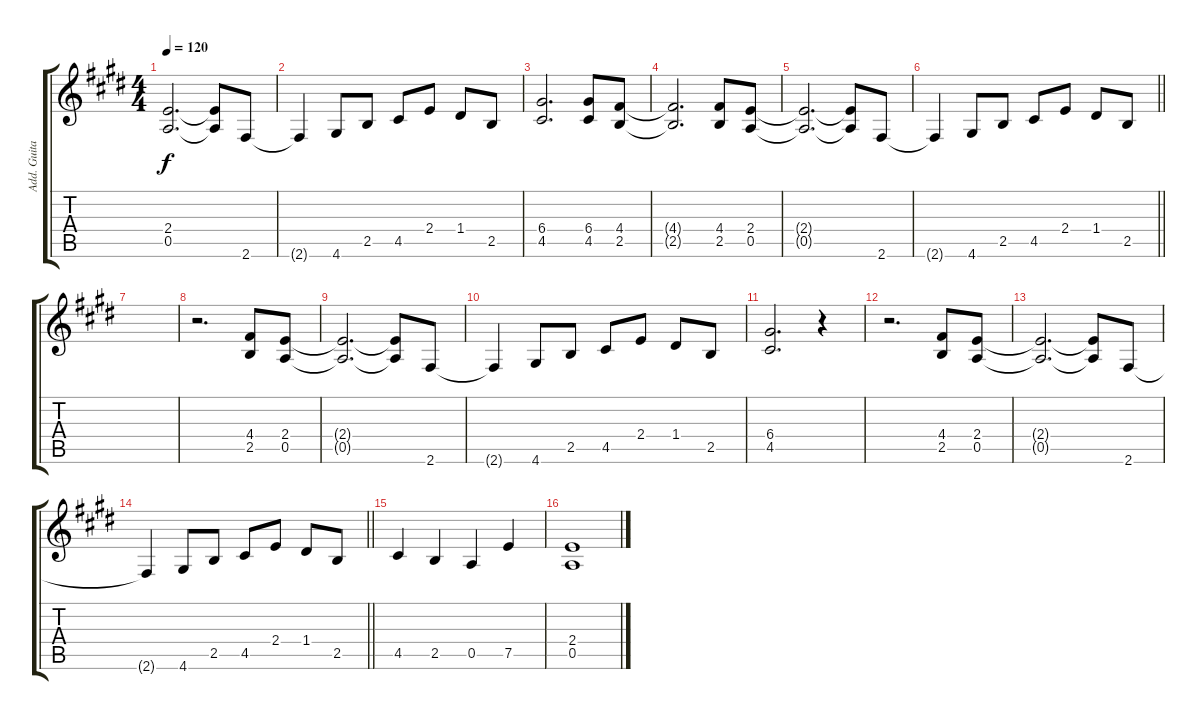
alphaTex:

\track ("Add. Guitar" "Add. Guita") {instrument distortionguitar}
\staff {score tabs}
\tuning (E4 B3 G3 D3 A2 E2) {hide}
\ts (4 4)
\tempo 120
\clef g2
\ks c#minor
(2.4{t} 0.5{t}).2{d dy f} (2.4{t} 0.5{t}).8 2.6.8 |
2.6{t}.4 4.6.8 2.5.8 4.5.8 2.4.8 1.4.8 2.5.8 |
(6.4 4.5).2{d} (6.4 4.5).8 (4.4 2.5).8 |
(4.4{t} 2.5{t}).2{d} (4.4 2.5).8 (2.4 0.5).8 |
(2.4{t} 0.5{t}).2{d} (2.4{t} 0.5{t}).8 2.6.8 |
\barLineRight lightlight
2.6{t}.4 4.6.8 2.5.8 4.5.8 2.4.8 1.4.8 2.5.8 |
|
r.2{d} (4.4 2.5).8 (2.4 0.5).8 |
(2.4{t} 0.5{t}).2{d} (2.4{t} 0.5{t}).8 2.6.8 |
2.6{t}.4 4.6.8 2.5.8 4.5.8 2.4.8 1.4.8 2.5.8 |
(6.4 4.5).2{d} r.4 |
r.2{d} (4.4 2.5).8 (2.4 0.5).8 |
(2.4{t} 0.5{t}).2{d} (2.4{t} 0.5{t}).8 2.6.8 |
\barLineRight lightlight
2.6{t}.4 4.6.8 2.5.8 4.5.8 2.4.8 1.4.8 2.5.8 |
4.5.4{volume 13 balance 8 instrument distortionguitar} 2.5.4 0.5.4 7.5.4 |
(2.4 0.5).1
